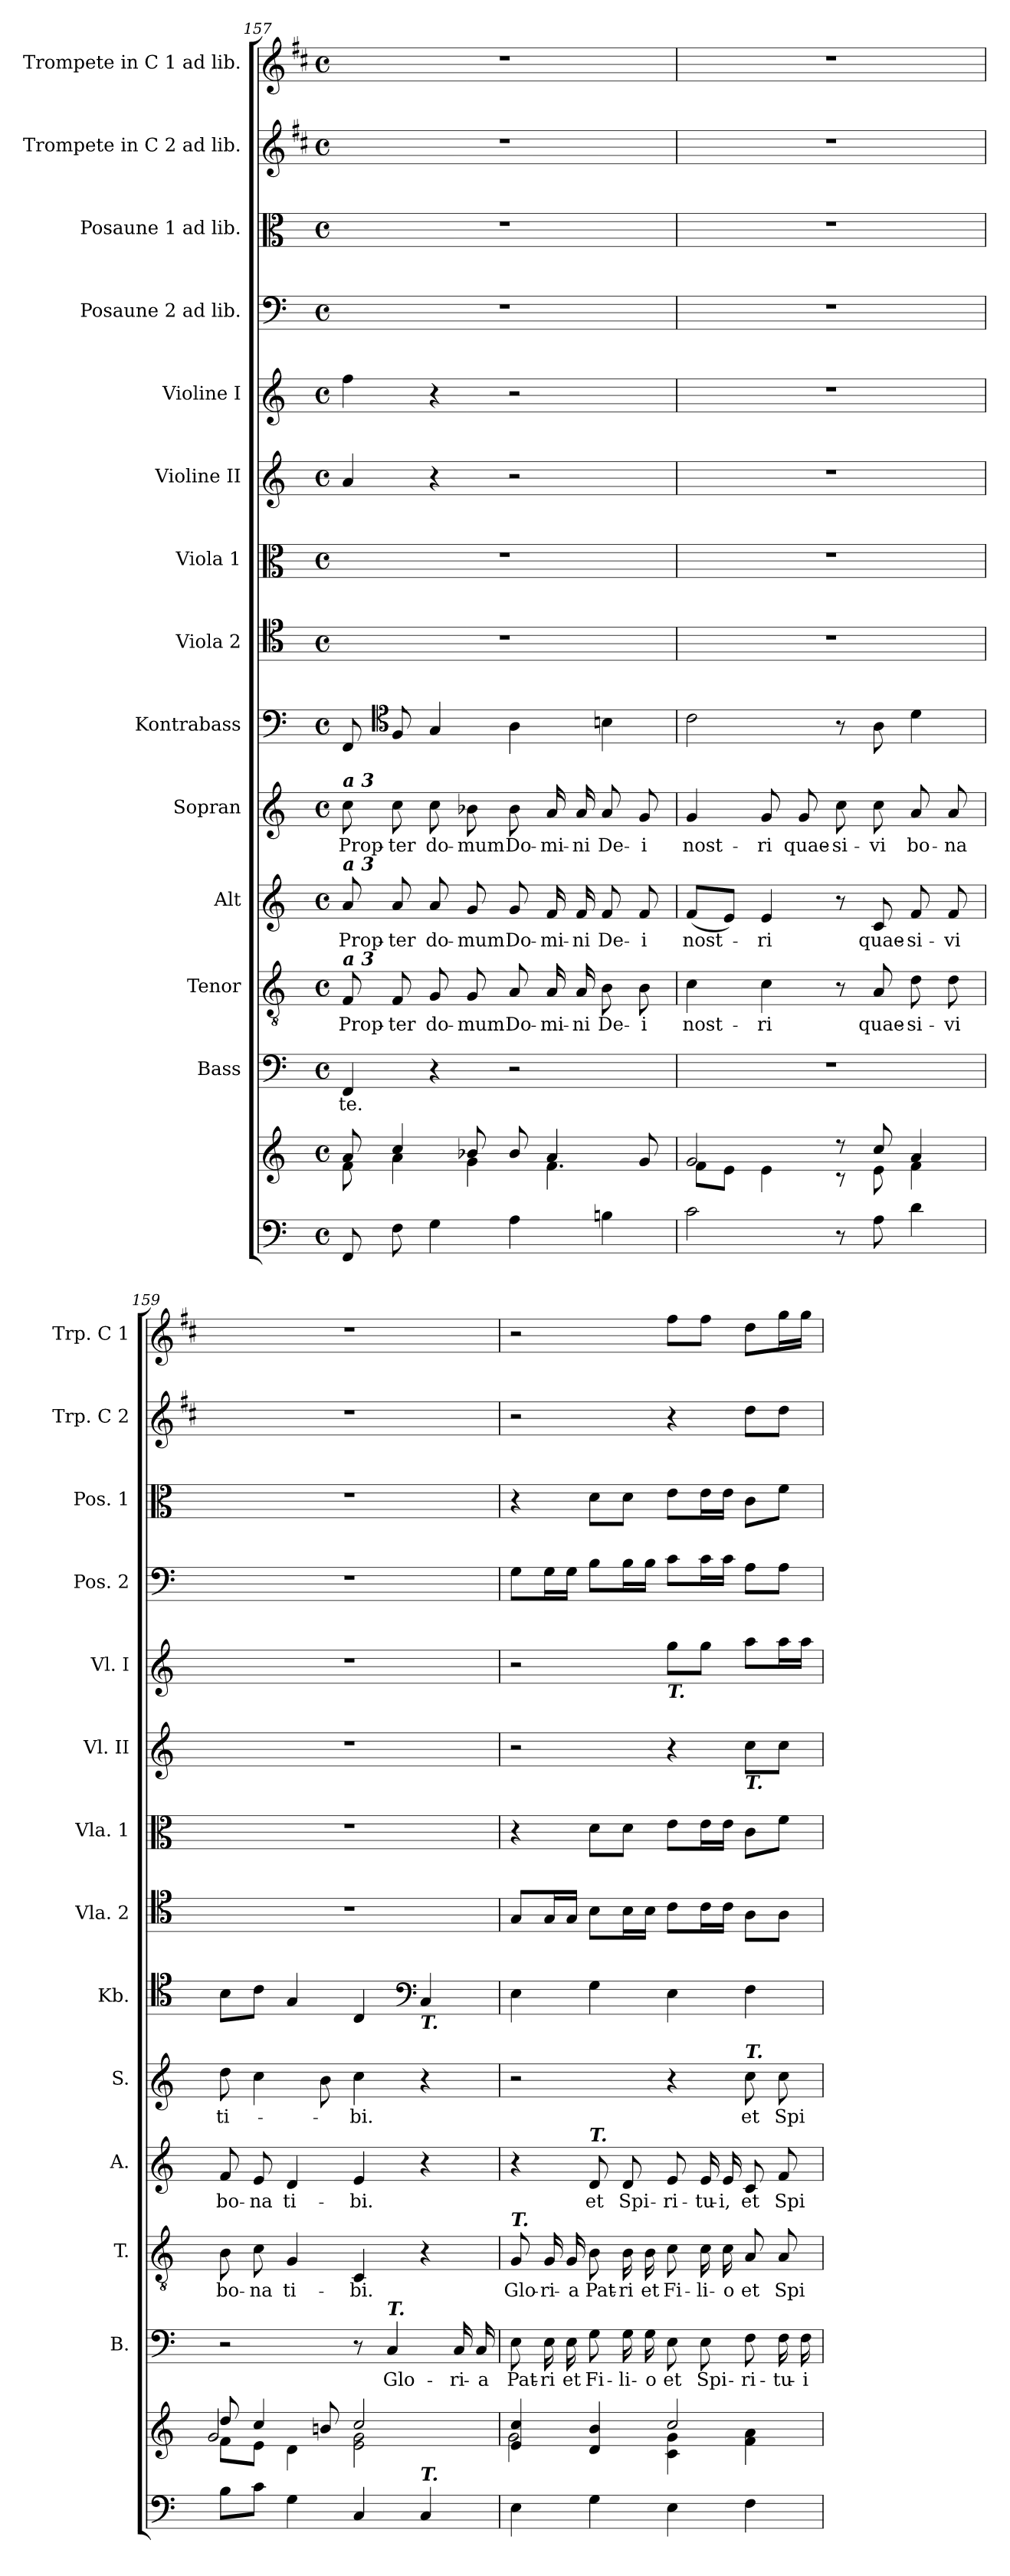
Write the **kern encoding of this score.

**kern	**kern	**kern	**text	**kern	**text	**kern	**text	**kern	**text	**kern	**kern	**kern	**kern	**kern	**kern	**kern	**kern	**kern
*part14	*part14	*part13	*part13	*part12	*part12	*part11	*part11	*part10	*part10	*part9	*part8	*part7	*part6	*part5	*part4	*part3	*part2	*part1
*staff15	*staff14	*staff13	*staff13	*staff12	*staff12	*staff11	*staff11	*staff10	*staff10	*staff9	*staff8	*staff7	*staff6	*staff5	*staff4	*staff3	*staff2	*staff1
*	*	*I"Bass	*	*I"Tenor	*	*I"Alt	*	*I"Sopran	*	*I"Kontrabass	*I"Viola 2	*I"Viola 1	*I"Violine II	*I"Violine I	*I"Posaune 2 ad lib.	*I"Posaune 1 ad lib.	*I"Trompete in C 2 ad lib.	*I"Trompete in C 1 ad lib.
*	*	*I'B.	*	*I'T.	*	*I'A.	*	*I'S.	*	*I'Kb.	*I'Vla. 2	*I'Vla. 1	*I'Vl. II	*I'Vl. I	*I'Pos. 2	*I'Pos. 1	*I'Trp. C 2	*I'Trp. C 1
*clefF4	*clefG2	*clefF4	*	*clefGv2	*	*clefG2	*	*clefG2	*	*clefF4	*clefC4	*clefC3	*clefG2	*clefG2	*clefF4	*clefC3	*clefG2	*clefG2
*	*	*	*	*	*	*	*	*	*	*ITrd7c12	*	*	*	*	*	*	*ITrd1c2	*ITrd1c2
*k[]	*k[]	*k[]	*	*k[]	*	*k[]	*	*k[]	*	*k[]	*k[]	*k[]	*k[]	*k[]	*k[]	*k[]	*k[]	*k[]
*C:	*C:	*C:	*	*C:	*	*C:	*	*C:	*	*C:	*C:	*C:	*C:	*C:	*C:	*C:	*C:	*C:
*M4/4	*M4/4	*M4/4	*	*M4/4	*	*M4/4	*	*M4/4	*	*M4/4	*M4/4	*M4/4	*M4/4	*M4/4	*M4/4	*M4/4	*M4/4	*M4/4
*met(c)	*met(c)	*met(c)	*	*met(c)	*	*met(c)	*	*met(c)	*	*met(c)	*met(c)	*met(c)	*met(c)	*met(c)	*met(c)	*met(c)	*met(c)	*met(c)
=157	=157	=157	=157	=157	=157	=157	=157	=157	=157	=157	=157	=157	=157	=157	=157	=157	=157	=157
*	*^	*	*	*	*	*	*	*	*	*	*	*	*	*	*	*	*	*
!	!	!	!	!	!	!	!	!	!LO:TX:a:Bi:t=a 3	!	!	!	!	!	!	!	!	!	!
!	!	!	!	!	!	!	!LO:TX:a:Bi:t=a 3	!	!	!	!	!	!	!	!	!	!	!	!
!	!	!	!	!	!LO:TX:a:Bi:t=a 3	!	!	!	!	!	!	!	!	!	!	!	!	!	!
!	!	!	!	!LO:LY:b	!	!LO:LY:b	!	!LO:LY:b	!	!LO:LY:b	!	!	!	!	!	!	!	!	!
8FF/	8a/	8f\	4FF/	te.	8F/	Prop-	8a/	Prop-	8cc\	Prop-	8FFF/	1r	1r	4a/	4ff\	1r	1r	1r	1r
*	*	*	*	*	*	*	*	*	*	*	*clefC4	*	*	*	*	*	*	*	*
!	!	!	!	!	!	!LO:LY:b	!	!LO:LY:b	!	!LO:LY:b	!	!	!	!	!	!	!	!	!
8F\	4cc/	4a\	.	.	8F/	-ter	8a/	-ter	8cc\	-ter	8FF/	.	.	.	.	.	.	.	.
!	!	!	!	!	!	!LO:LY:b	!	!LO:LY:b	!	!LO:LY:b	!	!	!	!	!	!	!	!	!
4G\	.	.	4r	.	8G/	do-	8a/	do-	8cc\	do-	4GG/	.	.	4r	4r	.	.	.	.
!	!	!	!	!	!	!LO:LY:b	!	!LO:LY:b	!	!LO:LY:b	!	!	!	!	!	!	!	!	!
.	8b-X/	4g\	.	.	8G/	-mum	8g/	-mum	8b-X\	-mum	.	.	.	.	.	.	.	.	.
!	!	!	!	!	!	!LO:LY:b	!	!LO:LY:b	!	!LO:LY:b	!	!	!	!	!	!	!	!	!
4A\	8b-/	.	2r	.	8A/	Do-	8g/	Do-	8b-\	Do-	4AA\	.	.	2r	2r	.	.	.	.
!	!	!	!	!	!	!LO:LY:b	!	!LO:LY:b	!	!LO:LY:b	!	!	!	!	!	!	!	!	!
.	4a/	4.f\	.	.	16A/	-mi-	16f/	-mi-	16a/	-mi-	.	.	.	.	.	.	.	.	.
!	!	!	!	!	!	!LO:LY:b	!	!LO:LY:b	!	!LO:LY:b	!	!	!	!	!	!	!	!	!
.	.	.	.	.	16A/	-ni	16f/	-ni	16a/	-ni	.	.	.	.	.	.	.	.	.
!	!	!	!	!	!	!LO:LY:b	!	!LO:LY:b	!	!LO:LY:b	!	!	!	!	!	!	!	!	!
4Bn\	.	.	.	.	8B\	De-	8f/	De-	8a/	De-	4BBn\	.	.	.	.	.	.	.	.
!	!	!	!	!	!	!LO:LY:b	!	!LO:LY:b	!	!LO:LY:b	!	!	!	!	!	!	!	!	!
.	8g/	.	.	.	8B\	-i	8f/	-i	8g/	-i	.	.	.	.	.	.	.	.	.
!!LO:PB:g=z
=158	=158	=158	=158	=158	=158	=158	=158	=158	=158	=158	=158	=158	=158	=158	=158	=158	=158	=158	=158
!	!	!	!	!	!	!LO:LY:b	!	!LO:LY:b	!	!LO:LY:b	!	!	!	!	!	!	!	!	!
2c\	2g/	8f\L	1r	.	4c\	nost-	(<8f/L	nost-	4g/	nost-	2C\	1r	1r	1r	1r	1r	1r	1r	1r
.	.	8e\J	.	.	.	.	8e/J)	.	.	.	.	.	.	.	.	.	.	.	.
!	!	!	!	!	!	!LO:LY:b	!	!LO:LY:b	!	!LO:LY:b	!	!	!	!	!	!	!	!	!
.	.	4e\	.	.	4c\	-ri	4e/	-ri	8g/	-ri	.	.	.	.	.	.	.	.	.
!	!	!	!	!	!	!	!	!	!	!LO:LY:b	!	!	!	!	!	!	!	!	!
.	.	.	.	.	.	.	.	.	8g/	quae-	.	.	.	.	.	.	.	.	.
!	!	!	!	!	!	!	!	!	!	!LO:LY:b	!	!	!	!	!	!	!	!	!
8r	8r	8r	.	.	8r	.	8r	.	8cc\	-si-	8r	.	.	.	.	.	.	.	.
!	!	!	!	!	!	!LO:LY:b	!	!LO:LY:b	!	!LO:LY:b	!	!	!	!	!	!	!	!	!
8A\	8cc/	8e\	.	.	8A/	quae-	8c/	quae-	8cc\	-vi	8AA\	.	.	.	.	.	.	.	.
!	!	!	!	!	!	!LO:LY:b	!	!LO:LY:b	!	!LO:LY:b	!	!	!	!	!	!	!	!	!
4d\	4a/	4f\	.	.	8d\	-si-	8f/	-si-	8a/	bo-	4D\	.	.	.	.	.	.	.	.
!	!	!	!	!	!	!LO:LY:b	!	!LO:LY:b	!	!LO:LY:b	!	!	!	!	!	!	!	!	!
.	.	.	.	.	8d\	-vi	8f/	-vi	8a/	-na	.	.	.	.	.	.	.	.	.
=159	=159	=159	=159	=159	=159	=159	=159	=159	=159	=159	=159	=159	=159	=159	=159	=159	=159	=159	=159
*	*	*^	*	*	*	*	*	*	*	*	*	*	*	*	*	*	*	*	*
!	!	!	!	!	!	!	!LO:LY:b	!	!LO:LY:b	!	!LO:LY:b	!	!	!	!	!	!	!	!	!
8B\L	8dd/	8f\L	2g/	2r	.	8B\	bo-	8f/	bo-	8dd\	ti-	8BB\L	1r	1r	1r	1r	1r	1r	1r	1r
!	!	!	!	!	!	!	!LO:LY:b	!	!LO:LY:b	!	!	!	!	!	!	!	!	!	!	!
8c\J	4cc/	8e\J	.	.	.	8c\	-na	8e/	-na	4cc\	.	8C\J	.	.	.	.	.	.	.	.
!	!	!	!	!	!	!	!LO:LY:b	!	!LO:LY:b	!	!	!	!	!	!	!	!	!	!	!
4G\	.	4d\	.	.	.	4G/	ti-	4d/	ti-	.	.	4GG/	.	.	.	.	.	.	.	.
.	8bn/	.	.	.	.	.	.	.	.	8b\	.	.	.	.	.	.	.	.	.	.
!	!	!	!	!	!	!	!LO:LY:b	!	!LO:LY:b	!	!LO:LY:b	!	!	!	!	!	!	!	!	!
4C/	2cc/	2e\ 2g\	2ryy	8r	.	4C/	-bi.	4e/	-bi.	4cc\	-bi.	4CC/	.	.	.	.	.	.	.	.
!	!	!	!	!LO:TX:a:Bi:t=T.	!	!	!	!	!	!	!	!	!	!	!	!	!	!	!	!
!	!	!	!	!	!LO:LY:b	!	!	!	!	!	!	!	!	!	!	!	!	!	!	!
.	.	.	.	4C/	Glo-	.	.	.	.	.	.	.	.	.	.	.	.	.	.	.
*	*	*	*	*	*	*	*	*	*	*	*	*clefF4	*	*	*	*	*	*	*	*
!	!	!	!	!	!	!	!	!	!	!	!	!LO:TX:b:Bi:t=T.	!	!	!	!	!	!	!	!
!LO:TX:a:Bi:t=T.	!	!	!	!	!	!	!	!	!	!	!	!	!	!	!	!	!	!	!	!
4C/	.	.	.	.	.	4r	.	4r	.	4r	.	4CC/	.	.	.	.	.	.	.	.
!	!	!	!	!	!LO:LY:b	!	!	!	!	!	!	!	!	!	!	!	!	!	!	!
.	.	.	.	16C/	-ri-	.	.	.	.	.	.	.	.	.	.	.	.	.	.	.
!	!	!	!	!	!LO:LY:b	!	!	!	!	!	!	!	!	!	!	!	!	!	!	!
.	.	.	.	16C/	-a	.	.	.	.	.	.	.	.	.	.	.	.	.	.	.
*	*	*v	*v	*	*	*	*	*	*	*	*	*	*	*	*	*	*	*	*	*
=160	=160	=160	=160	=160	=160	=160	=160	=160	=160	=160	=160	=160	=160	=160	=160	=160	=160	=160	=160
!	!	!	!	!	!LO:TX:a:Bi:t=T.	!	!	!	!	!	!	!	!	!	!	!	!	!	!
!	!	!	!	!LO:LY:b	!	!LO:LY:b	!	!	!	!	!	!	!	!	!	!	!	!	!
4E\	4e/ 4cc/	2g\	8E\	Pat-	8G/	Glo-	4r	.	2r	.	4EE\	8G/L	4r	2r	2r	8G\L	4r	2r	2r
!	!	!	!	!LO:LY:b	!	!LO:LY:b	!	!	!	!	!	!	!	!	!	!	!	!	!
.	.	.	16E\	-ri	16G/	-ri-	.	.	.	.	.	16G/L	.	.	.	16G\L	.	.	.
!	!	!	!	!LO:LY:b	!	!LO:LY:b	!	!	!	!	!	!	!	!	!	!	!	!	!
.	.	.	16E\	et	16G/	-a	.	.	.	.	.	16G/JJ	.	.	.	16G\JJ	.	.	.
!	!	!	!	!	!	!	!LO:TX:a:Bi:t=T.	!	!	!	!	!	!	!	!	!	!	!	!
!	!	!	!	!LO:LY:b	!	!LO:LY:b	!	!LO:LY:b	!	!	!	!	!	!	!	!	!	!	!
4G\	4d/ 4b/	.	8G\	Fi-	8B\	Pat-	8d/	et	.	.	4GG\	8B\L	8d\L	.	.	8B\L	8d\L	.	.
!	!	!	!	!LO:LY:b	!	!LO:LY:b	!	!LO:LY:b	!	!	!	!	!	!	!	!	!	!	!
.	.	.	16G\	-li-	16B\	-ri	8d/	Spi-	.	.	.	16B\L	8d\J	.	.	16B\L	8d\J	.	.
!	!	!	!	!LO:LY:b	!	!LO:LY:b	!	!	!	!	!	!	!	!	!	!	!	!	!
.	.	.	16G\	-o	16B\	et	.	.	.	.	.	16B\JJ	.	.	.	16B\JJ	.	.	.
!	!	!	!	!	!	!	!	!	!	!	!	!	!	!	!LO:TX:b:Bi:t=T.	!	!	!	!
!	!	!	!	!LO:LY:b	!	!LO:LY:b	!	!LO:LY:b	!	!	!	!	!	!	!	!	!	!	!
4E\	2cc/	4c\ 4g\	8E\	et	8c\	Fi-	8e/	-ri-	4r	.	4EE\	8c\L	8e\L	4r	8gg\L	8c\L	8e\L	4r	8ee\L
!	!	!	!	!LO:LY:b	!	!LO:LY:b	!	!LO:LY:b	!	!	!	!	!	!	!	!	!	!	!
.	.	.	8E\	Spi-	16c\	-li-	16e/	-tu-	.	.	.	16c\L	16e\L	.	8gg\J	16c\L	16e\L	.	8ee\J
!	!	!	!	!	!	!LO:LY:b	!	!LO:LY:b	!	!	!	!	!	!	!	!	!	!	!
.	.	.	.	.	16c\	-o	16e/	-i,	.	.	.	16c\JJ	16e\JJ	.	.	16c\JJ	16e\JJ	.	.
!	!	!	!	!	!	!	!	!	!	!	!	!	!	!LO:TX:b:Bi:t=T.	!	!	!	!	!
!	!	!	!	!	!	!	!	!	!LO:TX:a:Bi:t=T.	!	!	!	!	!	!	!	!	!	!
!	!	!	!	!LO:LY:b	!	!LO:LY:b	!	!LO:LY:b	!	!LO:LY:b	!	!	!	!	!	!	!	!	!
4F\	.	4f\ 4a\	8F\	-ri-	8A/	et	8c/	et	8cc\	et	4FF\	8A\L	8c\L	8cc\L	8aa\L	8A\L	8c\L	8cc\L	8cc\L
!	!	!	!	!LO:LY:b	!	!LO:LY:b	!	!LO:LY:b	!	!LO:LY:b	!	!	!	!	!	!	!	!	!
.	.	.	16F\	-tu-	8A/	Spi-	8f/	Spi-	8cc\	Spi-	.	8A\J	8f\J	8cc\J	16aa\L	8A\J	8f\J	8cc\J	16ff\L
!	!	!	!	!LO:LY:b	!	!	!	!	!	!	!	!	!	!	!	!	!	!	!
.	.	.	16F\	-i	.	.	.	.	.	.	.	.	.	.	16aa\JJ	.	.	.	16ff\JJ
*	*v	*v	*	*	*	*	*	*	*	*	*	*	*	*	*	*	*	*	*
=	=	=	=	=	=	=	=	=	=	=	=	=	=	=	=	=	=	=
*-	*-	*-	*-	*-	*-	*-	*-	*-	*-	*-	*-	*-	*-	*-	*-	*-	*-	*-
